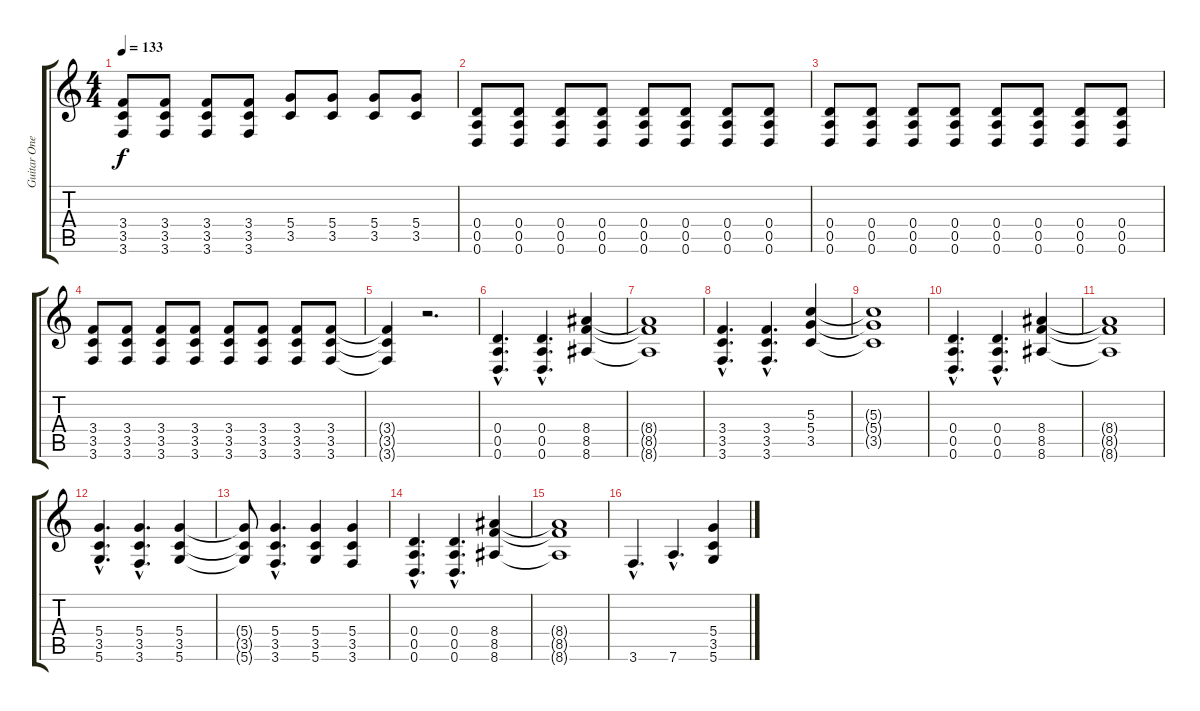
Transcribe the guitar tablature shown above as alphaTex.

\track ("Guitar One" "Guitar One") {instrument electricguitarclean}
\staff {score tabs}
\tuning (E4 B3 G3 D3 A2 D2) {hide}
\ts (4 4)
\tempo 133
\clef g2
\ks c
(3.4 3.5 3.6).8{dy f} (3.4 3.5 3.6).8 (3.4 3.5 3.6).8 (3.4 3.5 3.6).8 (5.4 3.5).8 (5.4 3.5).8 (5.4 3.5).8 (5.4 3.5).8 |
(0.4 0.5 0.6).8 (0.4 0.5 0.6).8 (0.4 0.5 0.6).8 (0.4 0.5 0.6).8 (0.4 0.5 0.6).8 (0.4 0.5 0.6).8 (0.4 0.5 0.6).8 (0.4 0.5 0.6).8 |
(0.4 0.5 0.6).8 (0.4 0.5 0.6).8 (0.4 0.5 0.6).8 (0.4 0.5 0.6).8 (0.4 0.5 0.6).8 (0.4 0.5 0.6).8 (0.4 0.5 0.6).8 (0.4 0.5 0.6).8 |
(3.4 3.5 3.6).8 (3.4 3.5 3.6).8 (3.4 3.5 3.6).8 (3.4 3.5 3.6).8 (3.4 3.5 3.6).8 (3.4 3.5 3.6).8 (3.4 3.5 3.6).8 (3.4 3.5 3.6).8 |
(3.4{t} 3.5{t} 3.6{t}).4 r.2{d} |
(0.4{hac} 0.5{hac} 0.6{hac}).4{d} (0.4{hac} 0.5{hac} 0.6{hac}).4{d} (8.4 8.5 8.6).4 |
(8.4{t} 8.5{t} 8.6{t}).1 |
(3.4{hac} 3.5{hac} 3.6{hac}).4{d} (3.4{hac} 3.5{hac} 3.6{hac}).4{d} (5.3 5.4 3.5).4 |
(5.3{t} 5.4{t} 3.5{t}).1 |
(0.4{hac} 0.5{hac} 0.6{hac}).4{d} (0.4{hac} 0.5{hac} 0.6{hac}).4{d} (8.4 8.5 8.6).4 |
(8.4{t} 8.5{t} 8.6{t}).1 |
(5.4{hac} 3.5{hac} 5.6{hac}).4{d} (5.4{hac} 3.5{hac} 3.6{hac}).4{d} (5.4 3.5 5.6).4 |
(5.4{t} 3.5{t} 5.6{t}).8 (5.4{hac} 3.5{hac} 3.6{hac}).4{d} (5.4 3.5 5.6).4 (5.4 3.5 3.6).4 |
(0.4{hac} 0.5{hac} 0.6{hac}).4{d} (0.4{hac} 0.5{hac} 0.6{hac}).4{d} (8.4 8.5 8.6).4 |
(8.4{t} 8.5{t} 8.6{t}).1 |
3.6{hac}.4{d} 7.6{hac}.4{d} (5.4 3.5 5.6).4
